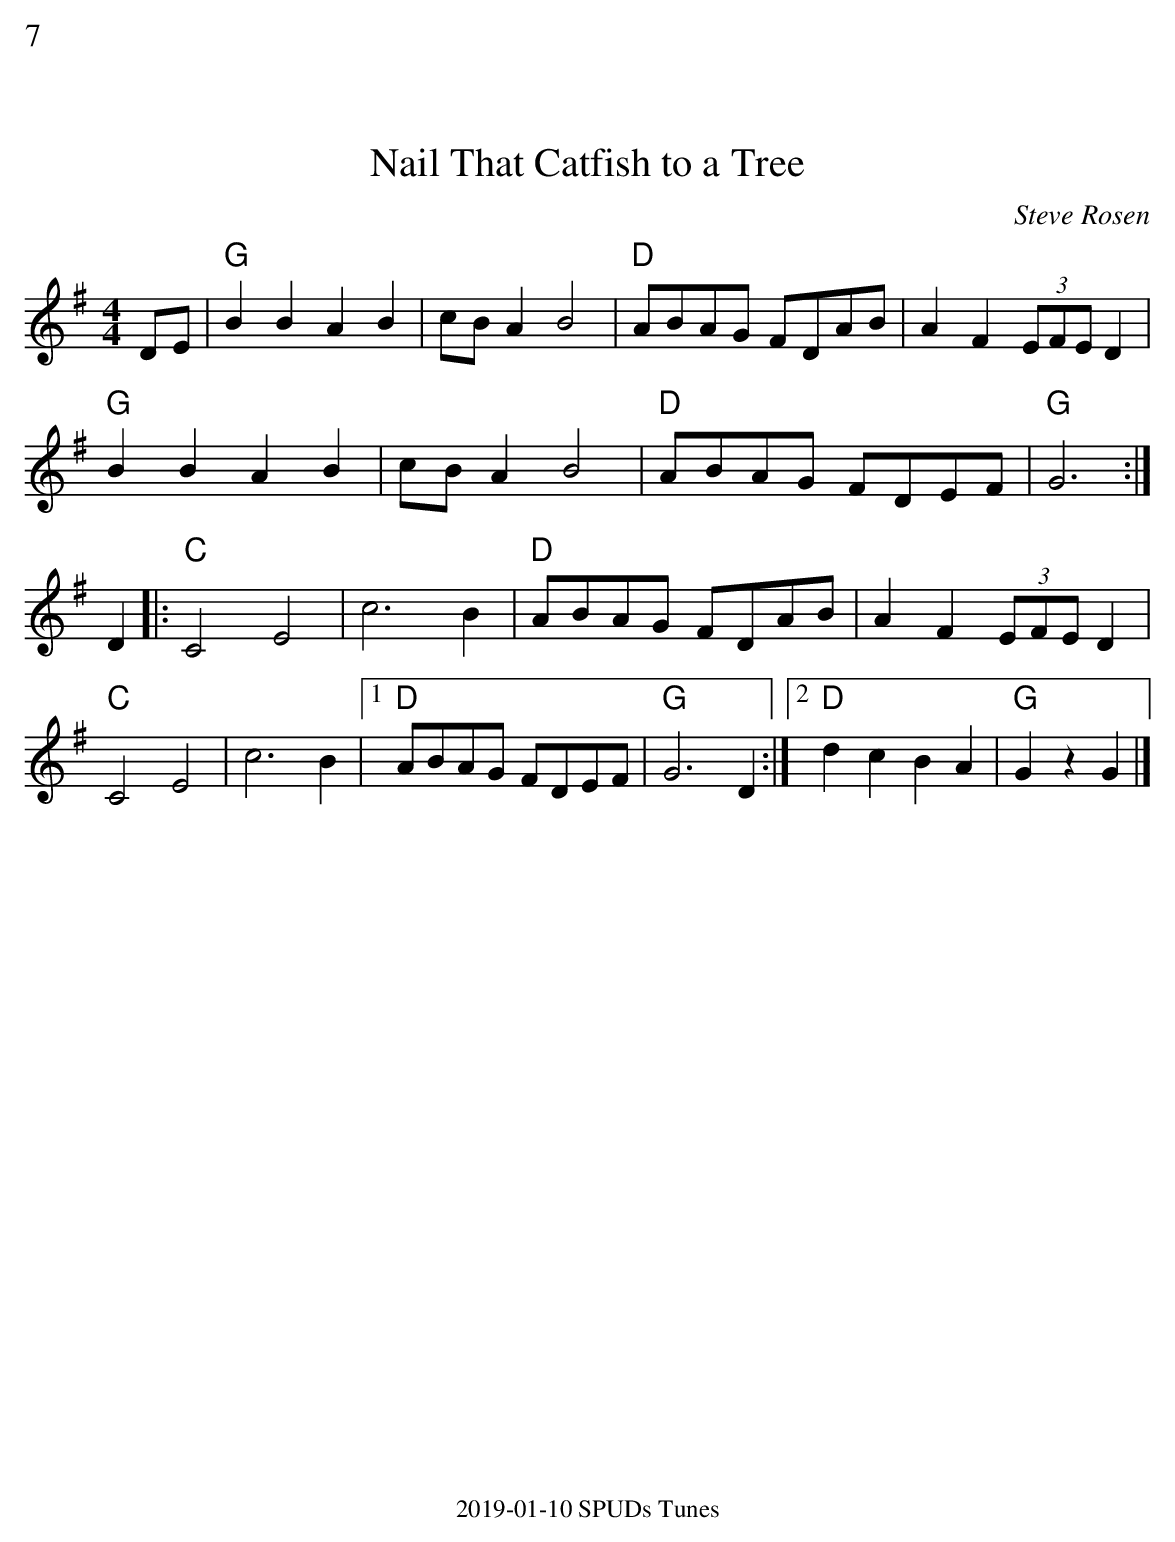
X:1
%%text 7
T:Nail That Catfish to a Tree
C:Steve Rosen
M:4/4
L:1/8
K:G
DE|"G"B2 B2 A2 B2|cB A2 B4|"D"ABAG FDAB|A2 F2 (3EFE D2|
"G"B2 B2 A2 B2|cB A2 B4|"D"ABAG FDEF|"G"G6:|
D2|:"C"C4 E4|c6 B2|"D"ABAG FDAB|A2 F2 (3EFE D2|
"C"C4 E4|c6 B2|1"D"ABAG FDEF|"G"G6 D2:|2"D"d2 c2 B2 A2|"G"G2 z2 G2|]
